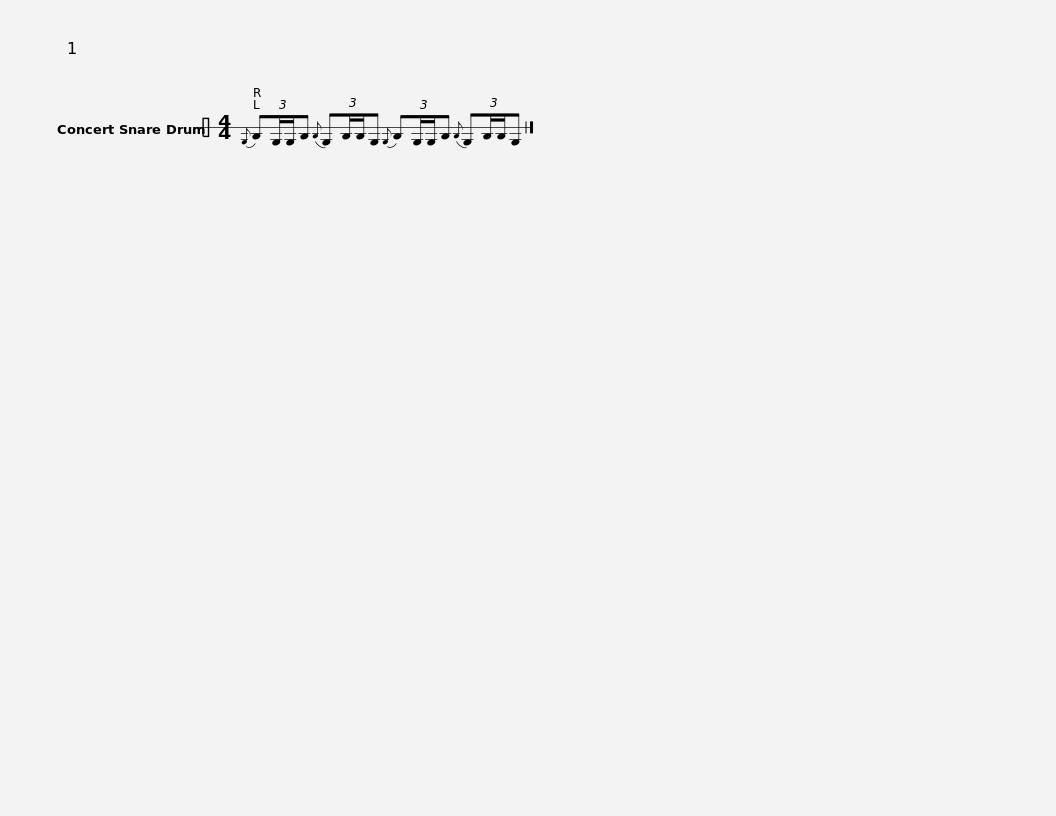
X:1
L:1/8
M:4/4
I:linebreak $
K:C
V:1 perc stafflines=1
K:none
V:1
{D} (3:2:4FD/D/F{F} (3:2:4DF/F/D{D} (3:2:4FD/D/F{F} (3:2:4DF/F/D |] %1
